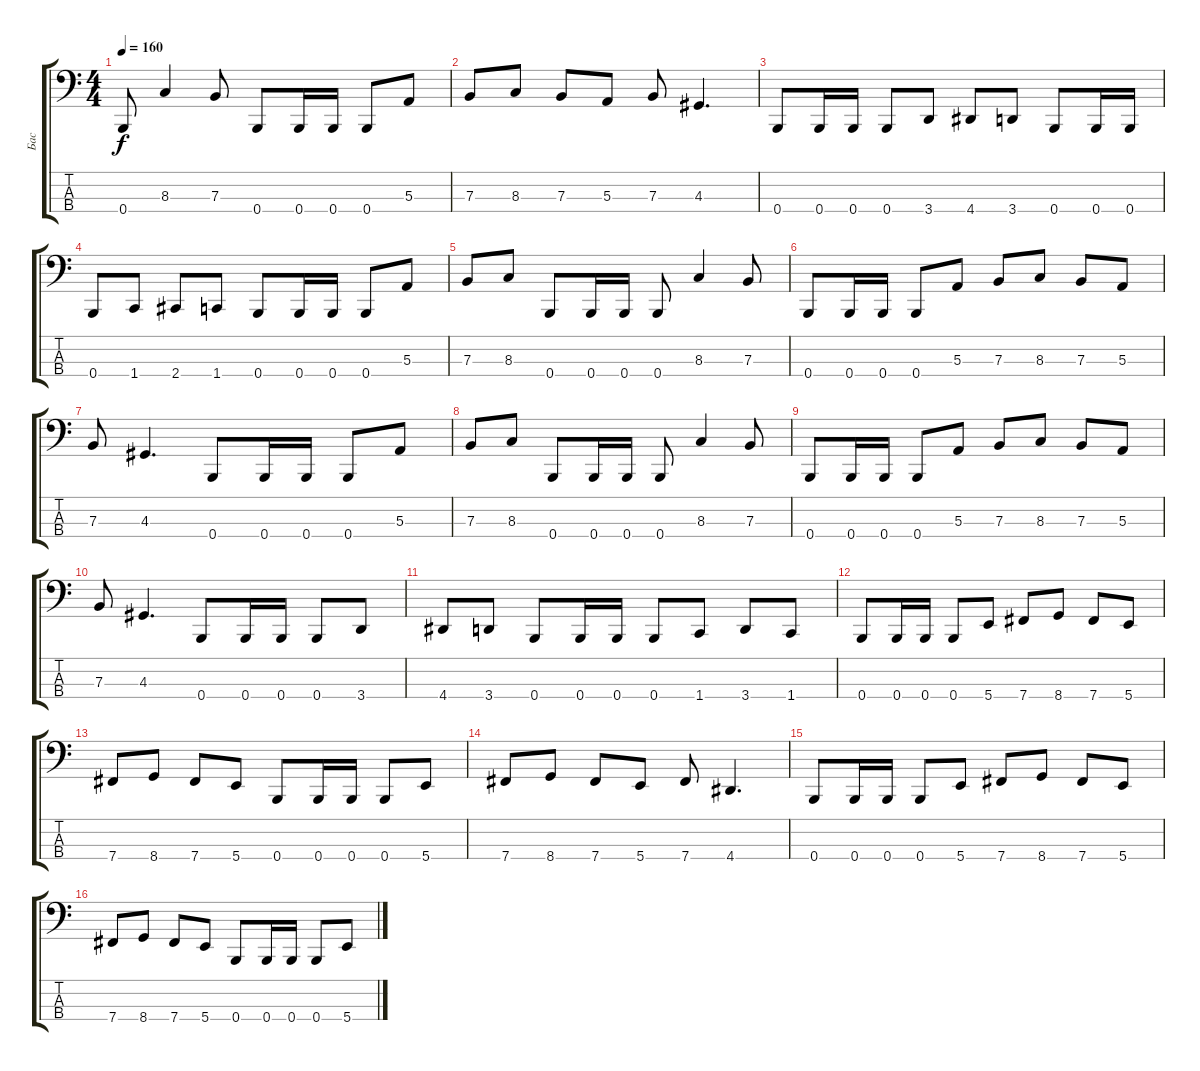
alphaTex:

\track ("Бас" "Бас") {instrument electricbassfinger}
\staff {score tabs}
\tuning (D2 A1 E1 B0) {hide}
\ts (4 4)
\tempo 160
\clef f4
\ks c
0.4.8{dy f} 8.3.4 7.3.8 0.4.8 0.4.16 0.4.16 0.4.8 5.3.8 |
7.3.8 8.3.8 7.3.8 5.3.8 7.3.8 4.3.4{d} |
0.4.8 0.4.16 0.4.16 0.4.8 3.4.8 4.4.8 3.4.8 0.4.8 0.4.16 0.4.16 |
0.4.8 1.4.8 2.4.8 1.4.8 0.4.8 0.4.16 0.4.16 0.4.8 5.3.8 |
7.3.8 8.3.8 0.4.8 0.4.16 0.4.16 0.4.8 8.3.4 7.3.8 |
0.4.8 0.4.16 0.4.16 0.4.8 5.3.8 7.3.8 8.3.8 7.3.8 5.3.8 |
7.3.8 4.3.4{d} 0.4.8 0.4.16 0.4.16 0.4.8 5.3.8 |
7.3.8 8.3.8 0.4.8 0.4.16 0.4.16 0.4.8 8.3.4 7.3.8 |
0.4.8 0.4.16 0.4.16 0.4.8 5.3.8 7.3.8 8.3.8 7.3.8 5.3.8 |
7.3.8 4.3.4{d} 0.4.8 0.4.16 0.4.16 0.4.8 3.4.8 |
4.4.8 3.4.8 0.4.8 0.4.16 0.4.16 0.4.8 1.4.8 3.4.8 1.4.8 |
0.4.8 0.4.16 0.4.16 0.4.8 5.4.8 7.4.8 8.4.8 7.4.8 5.4.8 |
7.4.8 8.4.8 7.4.8 5.4.8 0.4.8 0.4.16 0.4.16 0.4.8 5.4.8 |
7.4.8 8.4.8 7.4.8 5.4.8 7.4.8 4.4.4{d} |
0.4.8 0.4.16 0.4.16 0.4.8 5.4.8 7.4.8 8.4.8 7.4.8 5.4.8 |
7.4.8 8.4.8 7.4.8 5.4.8 0.4.8 0.4.16 0.4.16 0.4.8 5.4.8
